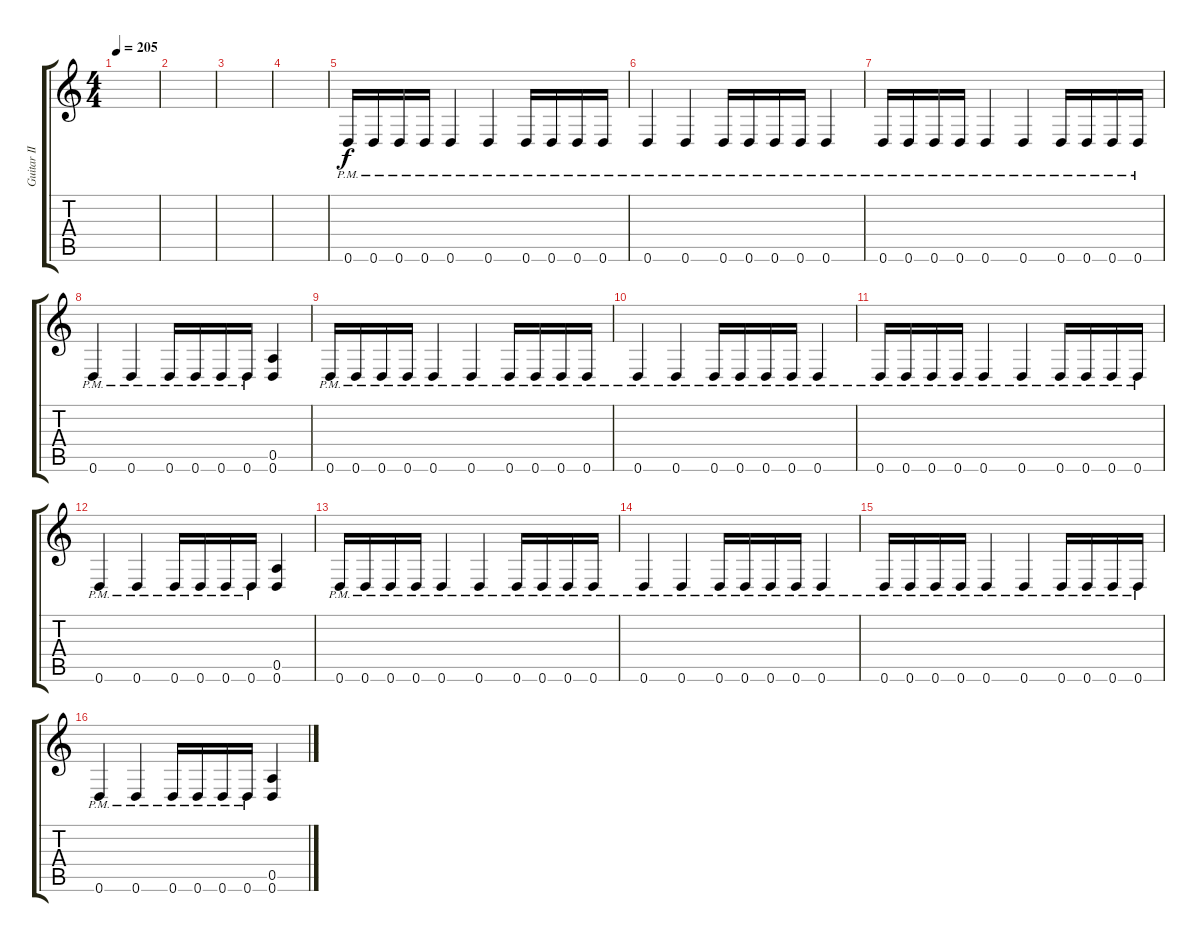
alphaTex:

\track ("Guitar II - Distrotion [Rythm]" "Guitar II ") {instrument distortionguitar}
\staff {score tabs}
\tuning (E4 B3 G3 D3 A2 D2) {hide}
\ts (4 4)
\tempo 205
\clef g2
\ks c
|
|
|
|
0.6{pm}.16{volume 16} 0.6{pm}.16 0.6{pm}.16 0.6{pm}.16 0.6{pm}.4 0.6{pm}.4 0.6{pm}.16 0.6{pm}.16 0.6{pm}.16 0.6{pm}.16 |
0.6{pm}.4 0.6{pm}.4 0.6{pm}.16 0.6{pm}.16 0.6{pm}.16 0.6{pm}.16 0.6{pm}.4 |
0.6{pm}.16 0.6{pm}.16 0.6{pm}.16 0.6{pm}.16 0.6{pm}.4 0.6{pm}.4 0.6{pm}.16 0.6{pm}.16 0.6{pm}.16 0.6{pm}.16 |
0.6{pm}.4 0.6{pm}.4 0.6{pm}.16 0.6{pm}.16 0.6{pm}.16 0.6{pm}.16 (0.5 0.6).4 |
0.6{pm}.16 0.6{pm}.16 0.6{pm}.16 0.6{pm}.16 0.6{pm}.4 0.6{pm}.4 0.6{pm}.16 0.6{pm}.16 0.6{pm}.16 0.6{pm}.16 |
0.6{pm}.4 0.6{pm}.4 0.6{pm}.16 0.6{pm}.16 0.6{pm}.16 0.6{pm}.16 0.6{pm}.4 |
0.6{pm}.16 0.6{pm}.16 0.6{pm}.16 0.6{pm}.16 0.6{pm}.4 0.6{pm}.4 0.6{pm}.16 0.6{pm}.16 0.6{pm}.16 0.6{pm}.16 |
0.6{pm}.4 0.6{pm}.4 0.6{pm}.16 0.6{pm}.16 0.6{pm}.16 0.6{pm}.16 (0.5 0.6).4 |
0.6{pm}.16 0.6{pm}.16 0.6{pm}.16 0.6{pm}.16 0.6{pm}.4 0.6{pm}.4 0.6{pm}.16 0.6{pm}.16 0.6{pm}.16 0.6{pm}.16 |
0.6{pm}.4 0.6{pm}.4 0.6{pm}.16 0.6{pm}.16 0.6{pm}.16 0.6{pm}.16 0.6{pm}.4 |
0.6{pm}.16 0.6{pm}.16 0.6{pm}.16 0.6{pm}.16 0.6{pm}.4 0.6{pm}.4 0.6{pm}.16 0.6{pm}.16 0.6{pm}.16 0.6{pm}.16 |
0.6{pm}.4 0.6{pm}.4 0.6{pm}.16 0.6{pm}.16 0.6{pm}.16 0.6{pm}.16 (0.5 0.6).4
